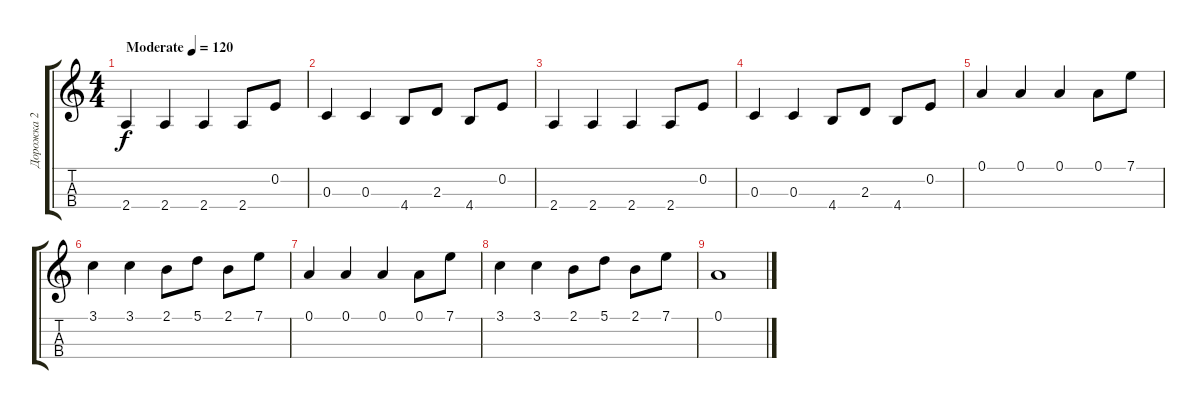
\track ("Дорожка 2" "Дорожка 2") {instrument acousticguitarsteel}
\staff {score tabs}
\tuning (A3 E3 C3 G2) {hide}
\ts (4 4)
\tempo (120 "Moderate")
\clef g2
\ks c
2.4.4{dy f instrument acousticguitarsteel} 2.4.4 2.4.4 2.4.8 0.2.8 |
0.3.4 0.3.4 4.4.8 2.3.8 4.4.8 0.2.8 |
2.4.4 2.4.4 2.4.4 2.4.8 0.2.8 |
0.3.4 0.3.4 4.4.8 2.3.8 4.4.8 0.2.8 |
0.1.4 0.1.4 0.1.4 0.1.8 7.1.8 |
3.1.4 3.1.4 2.1.8 5.1.8 2.1.8 7.1.8 |
0.1.4 0.1.4 0.1.4 0.1.8 7.1.8 |
3.1.4 3.1.4 2.1.8 5.1.8 2.1.8 7.1.8 |
0.1.1
